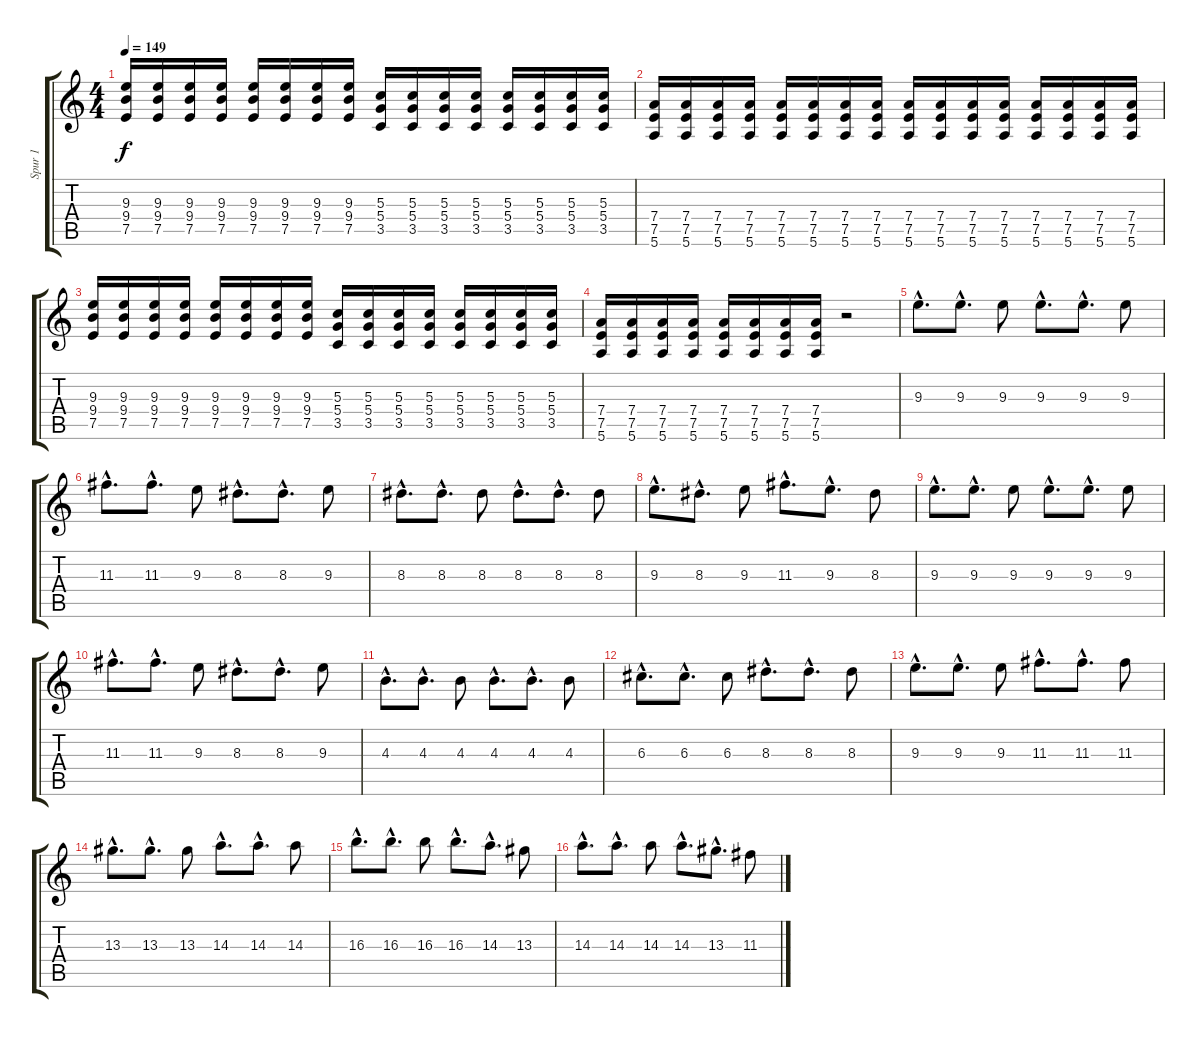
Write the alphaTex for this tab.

\track ("Spur 1" "Spur 1") {instrument distortionguitar}
\staff {score tabs}
\tuning (E4 B3 G3 D3 A2 E2) {hide}
\ts (4 4)
\tempo 149
\clef g2
\ks c
(9.3 9.4 7.5).16{dy f} (9.3 9.4 7.5).16 (9.3 9.4 7.5).16 (9.3 9.4 7.5).16 (9.3 9.4 7.5).16 (9.3 9.4 7.5).16 (9.3 9.4 7.5).16 (9.3 9.4 7.5).16 (5.3 5.4 3.5).16 (5.3 5.4 3.5).16 (5.3 5.4 3.5).16 (5.3 5.4 3.5).16 (5.3 5.4 3.5).16 (5.3 5.4 3.5).16 (5.3 5.4 3.5).16 (5.3 5.4 3.5).16 |
(7.4 7.5 5.6).16 (7.4 7.5 5.6).16 (7.4 7.5 5.6).16 (7.4 7.5 5.6).16 (7.4 7.5 5.6).16 (7.4 7.5 5.6).16 (7.4 7.5 5.6).16 (7.4 7.5 5.6).16 (7.4 7.5 5.6).16 (7.4 7.5 5.6).16 (7.4 7.5 5.6).16 (7.4 7.5 5.6).16 (7.4 7.5 5.6).16 (7.4 7.5 5.6).16 (7.4 7.5 5.6).16 (7.4 7.5 5.6).16 |
(9.3 9.4 7.5).16 (9.3 9.4 7.5).16 (9.3 9.4 7.5).16 (9.3 9.4 7.5).16 (9.3 9.4 7.5).16 (9.3 9.4 7.5).16 (9.3 9.4 7.5).16 (9.3 9.4 7.5).16 (5.3 5.4 3.5).16 (5.3 5.4 3.5).16 (5.3 5.4 3.5).16 (5.3 5.4 3.5).16 (5.3 5.4 3.5).16 (5.3 5.4 3.5).16 (5.3 5.4 3.5).16 (5.3 5.4 3.5).16 |
(7.4 7.5 5.6).16 (7.4 7.5 5.6).16 (7.4 7.5 5.6).16 (7.4 7.5 5.6).16 (7.4 7.5 5.6).16 (7.4 7.5 5.6).16 (7.4 7.5 5.6).16 (7.4 7.5 5.6).16 r.2 |
9.3{hac}.8{d} 9.3{hac}.8{d} 9.3.8 9.3{hac}.8{d} 9.3{hac}.8{d} 9.3.8 |
11.3{hac}.8{d} 11.3{hac}.8{d} 9.3.8 8.3{hac}.8{d} 8.3{hac}.8{d} 9.3.8 |
8.3{hac}.8{d} 8.3{hac}.8{d} 8.3.8 8.3{hac}.8{d} 8.3{hac}.8{d} 8.3.8 |
9.3{hac}.8{d} 8.3{hac}.8{d} 9.3.8 11.3{hac}.8{d} 9.3{hac}.8{d} 8.3.8 |
9.3{hac}.8{d} 9.3{hac}.8{d} 9.3.8 9.3{hac}.8{d} 9.3{hac}.8{d} 9.3.8 |
11.3{hac}.8{d} 11.3{hac}.8{d} 9.3.8 8.3{hac}.8{d} 8.3{hac}.8{d} 9.3.8 |
4.3{hac}.8{d} 4.3{hac}.8{d} 4.3.8 4.3{hac}.8{d} 4.3{hac}.8{d} 4.3.8 |
6.3{hac}.8{d} 6.3{hac}.8{d} 6.3.8 8.3{hac}.8{d} 8.3{hac}.8{d} 8.3.8 |
9.3{hac}.8{d} 9.3{hac}.8{d} 9.3.8 11.3{hac}.8{d} 11.3{hac}.8{d} 11.3.8 |
13.3{hac}.8{d} 13.3{hac}.8{d} 13.3.8 14.3{hac}.8{d} 14.3{hac}.8{d} 14.3.8 |
16.3{hac}.8{d} 16.3{hac}.8{d} 16.3.8 16.3{hac}.8{d} 14.3{hac}.8{d} 13.3.8 |
14.3{hac}.8{d} 14.3{hac}.8{d} 14.3.8 14.3{hac}.8{d} 13.3{hac}.8{d} 11.3.8
